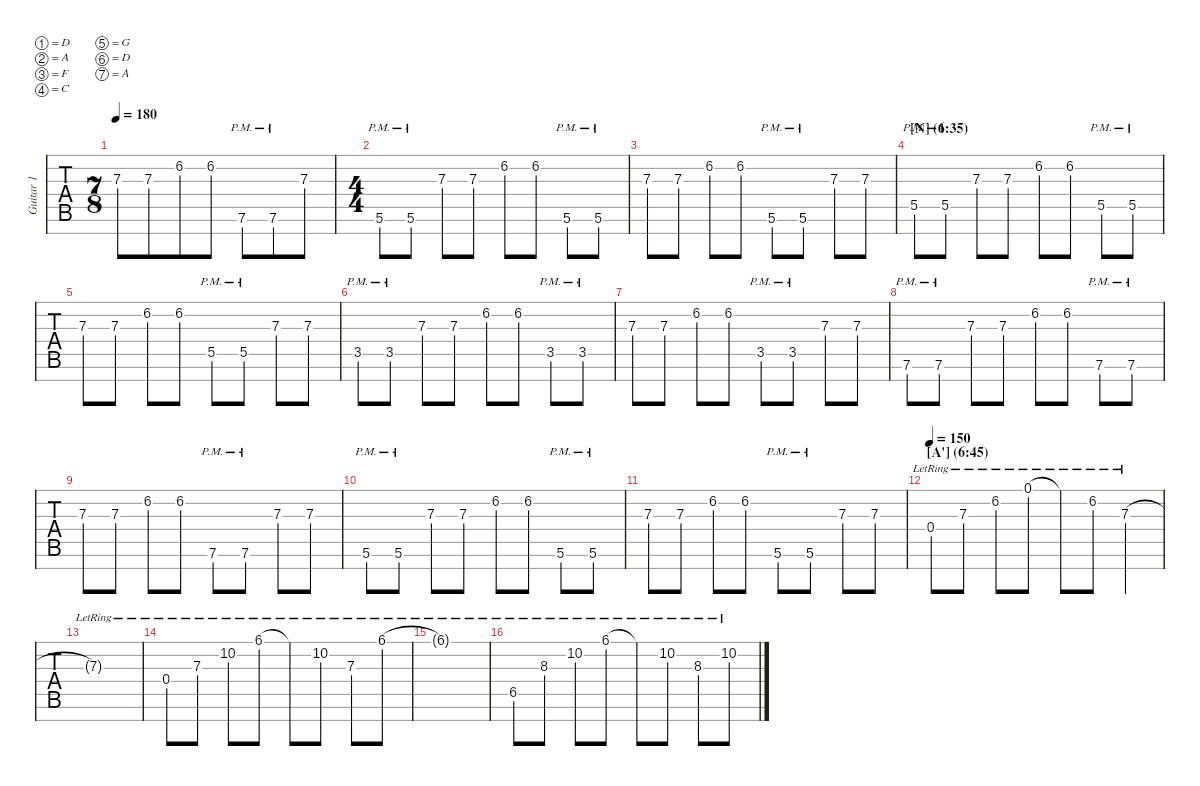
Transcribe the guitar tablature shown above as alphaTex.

\defaultSystemsLayout 2
\hideDynamics
\bracketExtendMode nobrackets
\multiTrackTrackNamePolicy allsystems
\firstSystemTrackNameMode fullname
\otherSystemsTrackNameMode fullname
\otherSystemsTrackNameOrientation horizontal
\track ("Guitar 1" "Gtr. 1") {instrument distortionguitar}
\staff {tabs}
\tuning (D4 A3 F3 C3 G2 D2 A1)
\ts (7 8)
\scale
1.00031
\tempo 180
\accidentals auto
\clef g2
\ottava regular
\simile none
\ks aminor
7.3.8{dy f} 7.3.8 6.2.8 6.2.8 7.6{pm}.8 7.6{pm}.8 7.3.8 |
\ts (4 4)
\scale
1.00021 5.6{pm}.8 5.6{pm}.8 7.3.8 7.3.8 6.2.8 6.2.8 5.6{pm}.8 5.6{pm}.8 |
\scale
0.999794 7.3.8 7.3.8 6.2.8 6.2.8 5.6{pm}.8 5.6{pm}.8 7.3.8 7.3.8 |
\section ("" "[N] (6:35)")
\scale
0.998027 5.5{pm}.8 5.5{pm}.8 7.3.8 7.3.8 6.2.8 6.2.8 5.5{pm}.8 5.5{pm}.8 |
\scale
0.99976 7.3.8 7.3.8 6.2.8 6.2.8 5.5{pm}.8 5.5{pm}.8 7.3.8 7.3.8 |
\scale
1.00245 3.5{pm}.8 3.5{pm}.8 7.3.8 7.3.8 6.2.8 6.2.8 3.5{pm}.8 3.5{pm}.8 |
\scale
0.99976 7.3.8 7.3.8 6.2.8 6.2.8 3.5{pm}.8 3.5{pm}.8 7.3.8 7.3.8 |
\scale
0.996883 7.6{pm}.8 7.6{pm}.8 7.3.8 7.3.8 6.2.8 6.2.8 7.6{pm}.8 7.6{pm}.8 |
\scale
1.00131 7.3.8 7.3.8 6.2.8 6.2.8 7.6{pm}.8 7.6{pm}.8 7.3.8 7.3.8 |
\scale
1.00131 5.6{pm}.8 5.6{pm}.8 7.3.8 7.3.8 6.2.8 6.2.8 5.6{pm}.8 5.6{pm}.8 |
\scale
1.0005 7.3.8 7.3.8 6.2.8 6.2.8 5.6{pm}.8 5.6{pm}.8 7.3.8 7.3.8 |
\section ("" "[A'] (6:45)")
\scale
1.00072
\tempo 150
0.4{lr}.8 7.3{lr}.8 6.2{lr}.8 0.1{lr}.8 0.1{lr t}.8 6.2{lr}.8 7.3{lr}.4 |
\scale
0.99976 7.3{lr t}.1 |
\scale
0.99976 0.4{lr}.8 7.3{lr}.8 10.2{lr}.8 6.1{lr acc b}.8 6.1{lr t acc b}.8 10.2{lr}.8 7.3{lr}.8 6.1{lr acc b}.8 |
\scale
0.999761 6.1{lr t acc b}.1 |
\scale
0.997264 6.5{lr acc b}.8 8.3{lr acc b}.8 10.2{lr}.8 6.1{lr acc b}.8 6.1{lr t acc b}.8 10.2{lr}.8 8.3{lr acc b}.8 10.2{lr}.8
